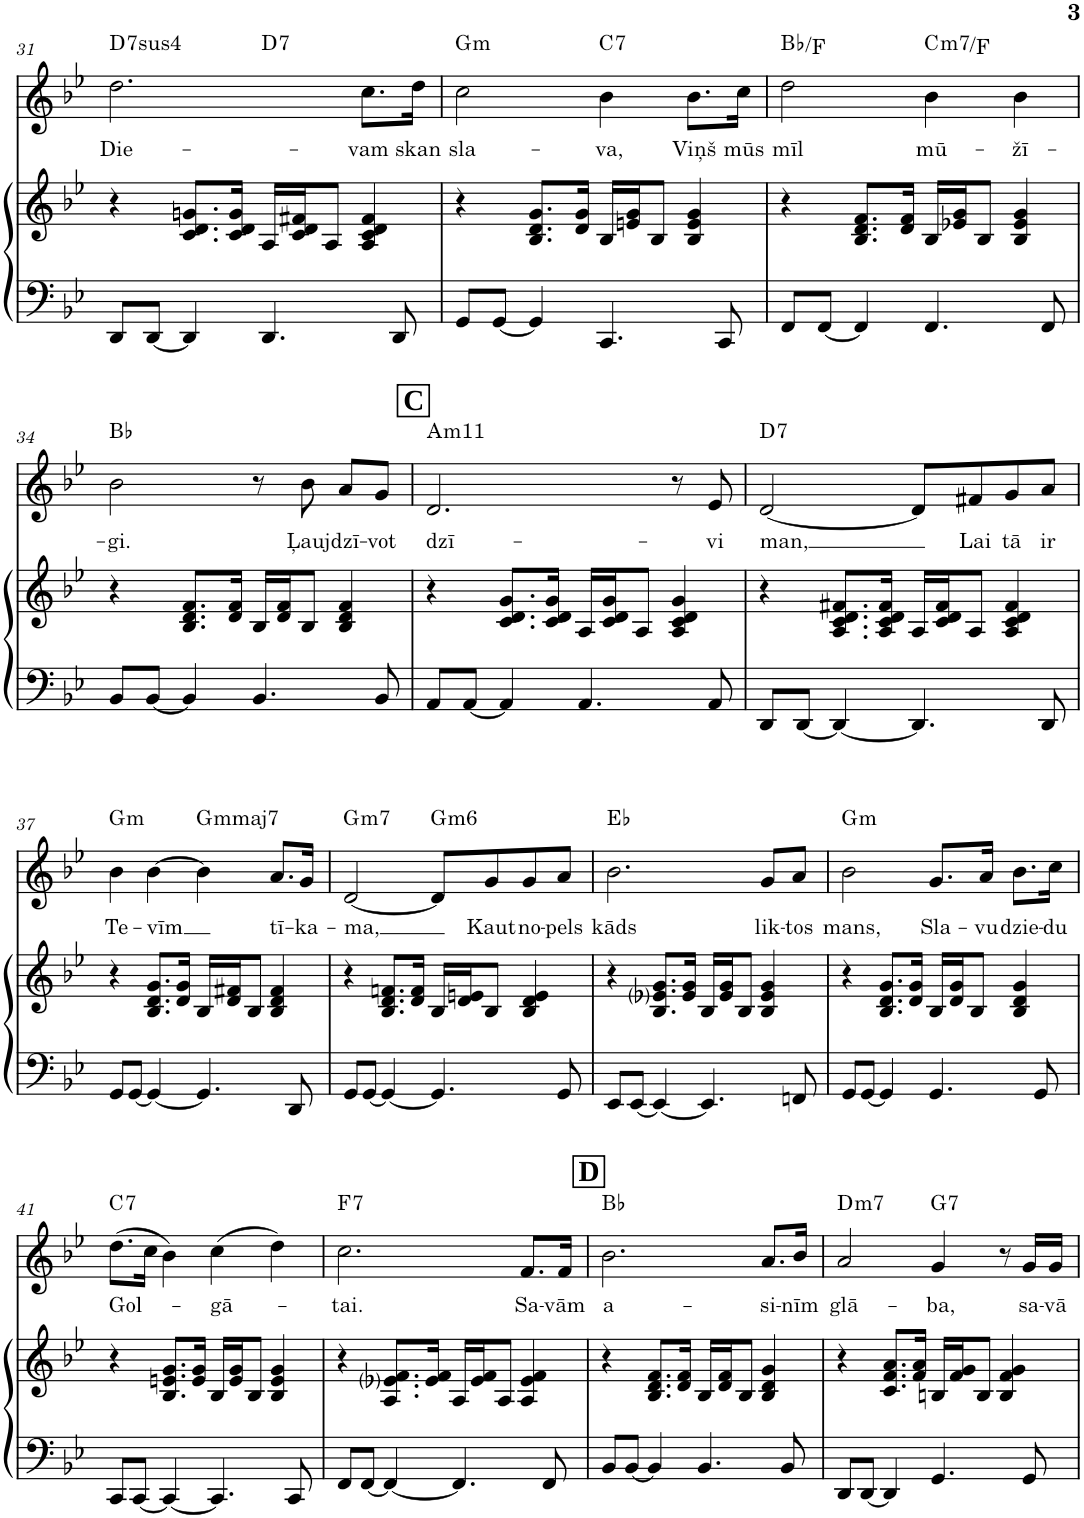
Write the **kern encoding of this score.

**kern	**kern	**kern	**text	**harte
*part2	*part2	*part1	*part1	*part1
*staff3	*staff2	*staff1	*staff1	*
*I"Piano	*	*I"Voice	*	*
*I'Pno	*	*	*	*
!!LO:PB:g=z
*clefF4	*clefG2	*clefG2	*	*
*k[b-e-]	*k[b-e-]	*k[b-e-]	*	*
*B-:	*B-:	*B-:	*	*
*M4/4	*M4/4	*M4/4	*	*
*met(c)	*met(c)	*met(c)	*	*
=31	=31	=31	=31	=31
!	!	!	!LO:LY:b	!LO:H:kt=74
*	*	*^	*	*
8DD/L	4r	2.dd\	2ryy	Die-	D:sus4(7)
[<8DD/J	.	.	.	.	.
4DD/]	8.c/ 8.d/ 8.gn/L	.	.	.	.
.	16c/ 16d/ 16g/Jk	.	.	.	.
!	!	!	!	!	!LO:H:kt=7
4.DD/	16A/LL	.	2ryy	.	D:7
.	16c/ 16d/ 16f#X/J	.	.	.	.
.	8A/J	.	.	.	.
!	!	!	!	!LO:LY:b	!
.	4A/ 4c/ 4d/ 4f#/	8.cc\L	.	-vam	.
8DD/	.	.	.	.	.
!	!	!	!	!LO:LY:b	!
.	.	16dd\Jk	.	skan	.
=32	=32	=32	=32	=32	=32
!	!	!	!	!LO:LY:b	!LO:H:kt=m
*	*	*v	*v	*	*
8GG/L	4r	2cc\	sla-	G:min
[<8GG/J	.	.	.	.
4GG/]	8.B-/ 8.d/ 8.g/L	.	.	.
.	16d/ 16g/Jk	.	.	.
!	!	!	!LO:LY:b	!LO:H:kt=7
4.CC/	16B-/LL	4b-\	-va,	C:7
.	16en/ 16g/J	.	.	.
.	8B-/J	.	.	.
!	!	!	!LO:LY:b	!
.	4B-/ 4e/ 4g/	8.b-\L	Viņš	.
8CC/	.	.	.	.
!	!	!	!LO:LY:b	!
.	.	16cc\Jk	mūs	.
=33	=33	=33	=33	=33
!	!	!	!LO:LY:b	!
8FF/L	4r	2dd\	mīl	Bb:maj/5
[<8FF/J	.	.	.	.
4FF/]	8.B-/ 8.d/ 8.f/L	.	.	.
.	16d/ 16f/Jk	.	.	.
!	!	!	!LO:LY:b	!LO:H:kt=m7
4.FF/	16B-/LL	4b-\	mū-	C:min7/4
.	16e-X/ 16g/J	.	.	.
.	8B-/J	.	.	.
!	!	!	!LO:LY:b	!
.	4B-/ 4e-/ 4g/	4b-\	-žī-	.
8FF/	.	.	.	.
!!LO:LB:g=z
=34	=34	=34	=34	=34
!	!	!	!LO:LY:b	!
8BB-/L	4r	2b-\	-gi.	Bb:maj
[<8BB-/J	.	.	.	.
4BB-/]	8.B-/ 8.d/ 8.f/L	.	.	.
.	16d/ 16f/Jk	.	.	.
4.BB-/	16B-/LL	8r	.	.
.	16d/ 16f/J	.	.	.
!	!	!	!LO:LY:b	!
.	8B-/J	8b-\	Ļauj	.
!	!	!	!LO:LY:b	!
.	4B-/ 4d/ 4f/	8a/L	dzī-	.
!	!	!	!LO:LY:b	!
8BB-/	.	8g/J	-vot	.
!!LO:REH:place=s1:a:B:cj:fs=14:t=C
=35	=35	=35	=35	=35
!	!	!	!LO:LY:b	!LO:H:kt=m11
8AA/L	4r	2.d/	dzī-	A:min9(11)
[<8AA/J	.	.	.	.
4AA/]	8.c/ 8.d/ 8.g/L	.	.	.
.	16c/ 16d/ 16g/Jk	.	.	.
4.AA/	16A/LL	.	.	.
.	16c/ 16d/ 16g/J	.	.	.
.	8A/J	.	.	.
.	4A/ 4c/ 4d/ 4g/	8r	.	.
!	!	!	!LO:LY:b	!
8AA/	.	8e-/	-vi	.
=36	=36	=36	=36	=36
!	!	!	!LO:LY:b	!LO:H:kt=7
8DD/L	4r	[<2d/	man,	D:7
[<8DD/J	.	.	.	.
4DD/_	8.A/ 8.c/ 8.d/ 8.f#X/L	.	.	.
.	16A/ 16c/ 16d/ 16f#/Jk	.	.	.
4.DD/]	16A/LL	8d/L]	.	.
.	16c/ 16d/ 16f#/J	.	.	.
!	!	!	!LO:LY:b	!
.	8A/J	8f#X/	Lai	.
!	!	!	!LO:LY:b	!
.	4A/ 4c/ 4d/ 4f#/	8g/	tā	.
!	!	!	!LO:LY:b	!
8DD/	.	8a/J	ir	.
!!LO:LB:g=z
=37	=37	=37	=37	=37
!	!	!	!LO:LY:b	!LO:H:kt=m
8GG/L	4r	4b-\	Te-	G:min
[<8GG/J	.	.	.	.
!	!	!	!LO:LY:b	!
4GG/_	8.B-/ 8.d/ 8.g/L	[>4b-\	-vīm	.
.	16d/ 16g/Jk	.	.	.
!	!	!	!	!LO:H:kt=mmaj7
4.GG/]	16B-/LL	4b-\]	.	G:minmaj7
.	16d/ 16f#X/J	.	.	.
.	8B-/J	.	.	.
!	!	!	!LO:LY:b	!
.	4B-/ 4d/ 4f#/	8.a/L	tī-	.
8DD/	.	.	.	.
!	!	!	!LO:LY:b	!
.	.	16g/Jk	-ka-	.
=38	=38	=38	=38	=38
!	!	!	!LO:LY:b	!LO:H:kt=m7
8GG/L	4r	[<2d/	-ma,	G:min7
[<8GG/J	.	.	.	.
4GG/_	8.B-/ 8.d/ 8.fn/L	.	.	.
.	16d/ 16f/Jk	.	.	.
!	!	!	!	!LO:H:kt=m6
4.GG/]	16B-/LL	8d/L]	.	G:min6
.	16d/ 16en/J	.	.	.
!	!	!	!LO:LY:b	!
.	8B-/J	8g/	Kaut	.
!	!	!	!LO:LY:b	!
.	4B-/ 4d/ 4e/	8g/	no-	.
!	!	!	!LO:LY:b	!
8GG/	.	8a/J	-pels	.
=39	=39	=39	=39	=39
!	!	!	!LO:LY:b	!
8EE-/L	4r	2.b-\	kāds	Eb:maj
[<8EE-/J	.	.	.	.
4EE-/_	8.B-/ 8.e-i/ 8.g/L	.	.	.
.	16e-/ 16g/Jk	.	.	.
4.EE-/]	16B-/LL	.	.	.
.	16e-/ 16g/J	.	.	.
.	8B-/J	.	.	.
!	!	!	!LO:LY:b	!
.	4B-/ 4e-/ 4g/	8g/L	lik-	.
!	!	!	!LO:LY:b	!
8FFn/	.	8a/J	-tos	.
=40	=40	=40	=40	=40
!	!	!	!LO:LY:b	!LO:H:kt=m
8GG/L	4r	2b-\	mans,	G:min
[<8GG/J	.	.	.	.
4GG/]	8.B-/ 8.d/ 8.g/L	.	.	.
.	16d/ 16g/Jk	.	.	.
!	!	!	!LO:LY:b	!
4.GG/	16B-/LL	8.g/L	Sla-	.
.	16d/ 16g/J	.	.	.
.	8B-/J	.	.	.
!	!	!	!LO:LY:b	!
.	.	16a/Jk	-vu	.
!	!	!	!LO:LY:b	!
.	4B-/ 4d/ 4g/	8.b-\L	dzie-	.
8GG/	.	.	.	.
!	!	!	!LO:LY:b	!
.	.	16cc\Jk	-du	.
!!LO:LB:g=z
=41	=41	=41	=41	=41
!	!	!	!LO:LY:b	!LO:H:kt=7
8CC/L	4r	(>8.dd\L	Gol-	C:7
[<8CC/J	.	.	.	.
.	.	16cc\Jk	.	.
4CC/_	8.B-/ 8.en/ 8.g/L	4b-\)	.	.
.	16e/ 16g/Jk	.	.	.
!	!	!	!LO:LY:b	!
4.CC/]	16B-/LL	(>4cc\	-gā-	.
.	16e/ 16g/J	.	.	.
.	8B-/J	.	.	.
.	4B-/ 4e/ 4g/	4dd\)	.	.
8CC/	.	.	.	.
=42	=42	=42	=42	=42
!	!	!	!LO:LY:b	!LO:H:kt=7
8FF/L	4r	2.cc\	-tai.	F:7
[<8FF/J	.	.	.	.
4FF/_	8.A/ 8.e-i/ 8.f/L	.	.	.
.	16e-/ 16f/Jk	.	.	.
4.FF/]	16A/LL	.	.	.
.	16e-/ 16f/J	.	.	.
.	8A/J	.	.	.
!	!	!	!LO:LY:b	!
.	4A/ 4e-/ 4f/	8.f/L	Sa-	.
8FF/	.	.	.	.
!	!	!	!LO:LY:b	!
.	.	16f/Jk	-vām	.
!!LO:REH:place=s1:a:B:cj:fs=14:t=D
=43	=43	=43	=43	=43
!	!	!	!LO:LY:b	!
8BB-/L	4r	2.b-\	a-	Bb:maj
[<8BB-/J	.	.	.	.
4BB-/]	8.B-/ 8.d/ 8.f/L	.	.	.
.	16d/ 16f/Jk	.	.	.
4.BB-/	16B-/LL	.	.	.
.	16d/ 16f/J	.	.	.
.	8B-/J	.	.	.
!	!	!	!LO:LY:b	!
.	4B-/ 4d/ 4g/	8.a/L	-si-	.
8BB-/	.	.	.	.
!	!	!	!LO:LY:b	!
.	.	16b-/Jk	-nīm	.
=44	=44	=44	=44	=44
!	!	!	!LO:LY:b	!LO:H:kt=m7
8DD/L	4r	2a/	glā-	D:min7
[<8DD/J	.	.	.	.
4DD/]	8.c/ 8.f/ 8.a/L	.	.	.
.	16f/ 16a/Jk	.	.	.
!	!	!	!LO:LY:b	!LO:H:kt=7
4.GG/	16Bn/LL	4g/	-ba,	G:7
.	16f/ 16g/J	.	.	.
.	8B/J	.	.	.
.	4B/ 4f/ 4g/	8r	.	.
!	!	!	!LO:LY:b	!
8GG/	.	16g/LL	sa-	.
!	!	!	!LO:LY:b	!
.	.	16g/JJ	-vā	.
=	=	=	=	=
*-	*-	*-	*-	*-
